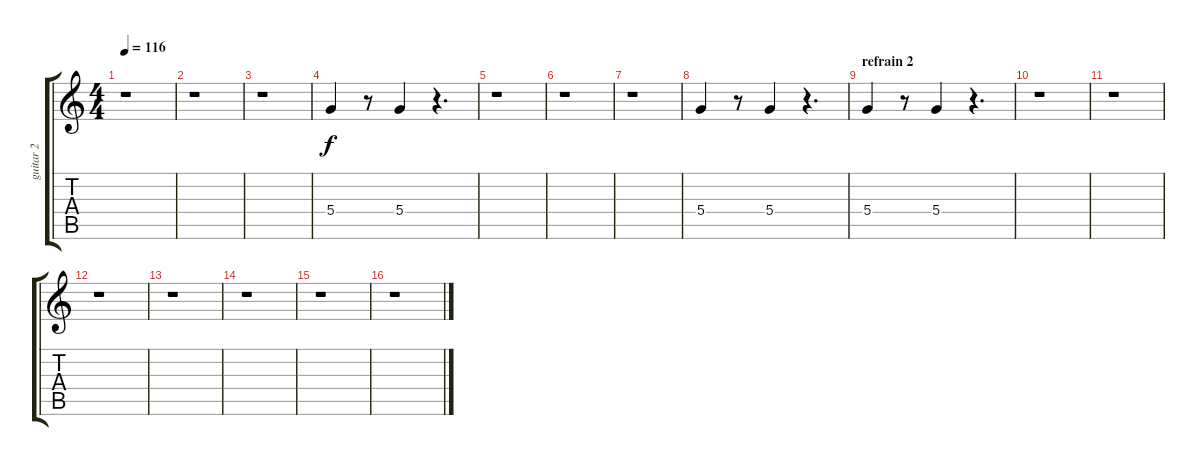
\track ("guitar 2" "guitar 2") {instrument overdrivenguitar}
\staff {score tabs}
\tuning (E4 B3 G3 D3 A2 E2) {hide}
\ts (4 4)
\tempo 116
\clef g2
\ks c
r.1{dy f} |
r.1 |
r.1 |
5.4.4 r.8 5.4.4 r.4{d} |
r.1 |
r.1 |
r.1 |
5.4.4 r.8 5.4.4 r.4{d} |
\section ("" "refrain 2")
5.4.4 r.8 5.4.4 r.4{d} |
r.1 |
r.1 |
r.1 |
r.1 |
r.1 |
r.1 |
r.1
